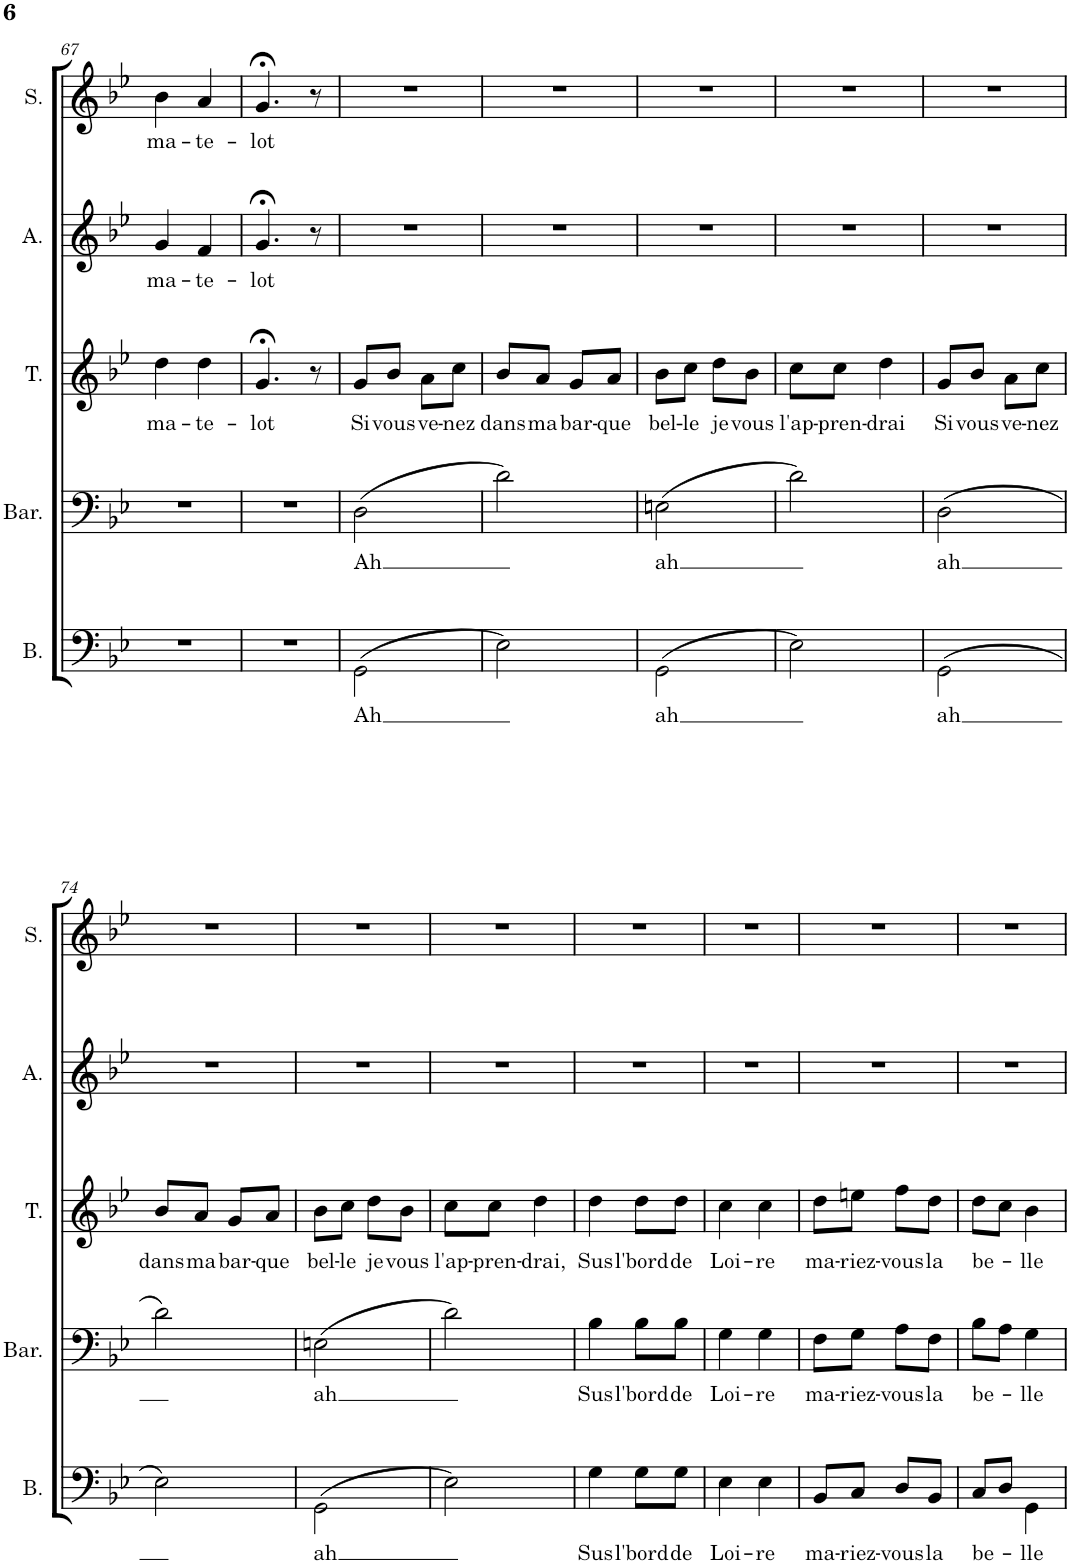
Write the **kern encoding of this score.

**kern	**text	**kern	**text	**kern	**text	**kern	**text	**kern	**text
*part5	*part5	*part4	*part4	*part3	*part3	*part2	*part2	*part1	*part1
*staff5	*staff5	*staff4	*staff4	*staff3	*staff3	*staff2	*staff2	*staff1	*staff1
*I"Bass	*	*I"Baryton	*	*I"Ténor	*	*I"Alto	*	*I"Soprano	*
*I'B.	*	*I'Bar.	*	*I'T.	*	*I'A.	*	*I'S.	*
!!LO:PB:g=z
*clefF4	*	*clefF4	*	*clefG2	*	*clefG2	*	*clefG2	*
*k[b-e-]	*	*k[b-e-]	*	*k[b-e-]	*	*k[b-e-]	*	*k[b-e-]	*
*M2/4	*	*M2/4	*	*M2/4	*	*M2/4	*	*M2/4	*
=67	=67	=67	=67	=67	=67	=67	=67	=67	=67
!	!	!	!	!	!LO:LY:b	!	!LO:LY:b	!	!LO:LY:b
2r	.	2r	.	4dd\	ma-	4g/	ma-	4b-\	ma-
!	!	!	!	!	!LO:LY:b	!	!LO:LY:b	!	!LO:LY:b
.	.	.	.	4dd\	-te-	4f/	-te-	4a/	-te-
=68	=68	=68	=68	=68	=68	=68	=68	=68	=68
!	!	!	!	!	!LO:LY:b	!	!LO:LY:b	!	!LO:LY:b
2r	.	2r	.	4.g;</	-lot	4.g;</	-lot	4.g;</	-lot
.	.	.	.	8r	.	8r	.	8r	.
=69	=69	=69	=69	=69	=69	=69	=69	=69	=69
!	!LO:LY:b	!	!LO:LY:b	!	!LO:LY:b	!	!	!	!
(>2GG\	Ah	(>2D\	Ah	8g/L	Si	2r	.	2r	.
!	!	!	!	!	!LO:LY:b	!	!	!	!
.	.	.	.	8b-/J	vous	.	.	.	.
!	!	!	!	!	!LO:LY:b	!	!	!	!
.	.	.	.	8a\L	ve-	.	.	.	.
!	!	!	!	!	!LO:LY:b	!	!	!	!
.	.	.	.	8cc\J	-nez	.	.	.	.
=70	=70	=70	=70	=70	=70	=70	=70	=70	=70
!	!	!	!	!	!LO:LY:b	!	!	!	!
2E-\)	.	2d\)	.	8b-/L	dans	2r	.	2r	.
!	!	!	!	!	!LO:LY:b	!	!	!	!
.	.	.	.	8a/J	ma	.	.	.	.
!	!	!	!	!	!LO:LY:b	!	!	!	!
.	.	.	.	8g/L	bar-	.	.	.	.
!	!	!	!	!	!LO:LY:b	!	!	!	!
.	.	.	.	8a/J	-que	.	.	.	.
=71	=71	=71	=71	=71	=71	=71	=71	=71	=71
!	!LO:LY:b	!	!LO:LY:b	!	!LO:LY:b	!	!	!	!
(>2GG\	ah	(>2En\	ah	8b-\L	bel-	2r	.	2r	.
!	!	!	!	!	!LO:LY:b	!	!	!	!
.	.	.	.	8cc\J	-le	.	.	.	.
!	!	!	!	!	!LO:LY:b	!	!	!	!
.	.	.	.	8dd\L	je	.	.	.	.
!	!	!	!	!	!LO:LY:b	!	!	!	!
.	.	.	.	8b-\J	vous	.	.	.	.
=72	=72	=72	=72	=72	=72	=72	=72	=72	=72
!	!	!	!	!	!LO:LY:b	!	!	!	!
2E-\)	.	2d\)	.	8cc\L	l'ap-	2r	.	2r	.
!	!	!	!	!	!LO:LY:b	!	!	!	!
.	.	.	.	8cc\J	-pren-	.	.	.	.
!	!	!	!	!	!LO:LY:b	!	!	!	!
.	.	.	.	4dd\	-drai	.	.	.	.
=73	=73	=73	=73	=73	=73	=73	=73	=73	=73
!	!LO:LY:b	!	!LO:LY:b	!	!LO:LY:b	!	!	!	!
(>2GG\	ah	(>2D\	ah	8g/L	Si	2r	.	2r	.
!	!	!	!	!	!LO:LY:b	!	!	!	!
.	.	.	.	8b-/J	vous	.	.	.	.
!	!	!	!	!	!LO:LY:b	!	!	!	!
.	.	.	.	8a\L	ve-	.	.	.	.
!	!	!	!	!	!LO:LY:b	!	!	!	!
.	.	.	.	8cc\J	-nez	.	.	.	.
!!LO:LB:g=z
=74	=74	=74	=74	=74	=74	=74	=74	=74	=74
!	!	!	!	!	!LO:LY:b	!	!	!	!
2E-\)	.	2d\)	.	8b-/L	dans	2r	.	2r	.
!	!	!	!	!	!LO:LY:b	!	!	!	!
.	.	.	.	8a/J	ma	.	.	.	.
!	!	!	!	!	!LO:LY:b	!	!	!	!
.	.	.	.	8g/L	bar-	.	.	.	.
!	!	!	!	!	!LO:LY:b	!	!	!	!
.	.	.	.	8a/J	-que	.	.	.	.
=75	=75	=75	=75	=75	=75	=75	=75	=75	=75
!	!LO:LY:b	!	!LO:LY:b	!	!LO:LY:b	!	!	!	!
(>2GG\	ah	(>2En\	ah	8b-\L	bel-	2r	.	2r	.
!	!	!	!	!	!LO:LY:b	!	!	!	!
.	.	.	.	8cc\J	-le	.	.	.	.
!	!	!	!	!	!LO:LY:b	!	!	!	!
.	.	.	.	8dd\L	je	.	.	.	.
!	!	!	!	!	!LO:LY:b	!	!	!	!
.	.	.	.	8b-\J	vous	.	.	.	.
=76	=76	=76	=76	=76	=76	=76	=76	=76	=76
!	!	!	!	!	!LO:LY:b	!	!	!	!
2E-\)	.	2d\)	.	8cc\L	l'ap-	2r	.	2r	.
!	!	!	!	!	!LO:LY:b	!	!	!	!
.	.	.	.	8cc\J	-pren-	.	.	.	.
!	!	!	!	!	!LO:LY:b	!	!	!	!
.	.	.	.	4dd\	-drai,	.	.	.	.
=77	=77	=77	=77	=77	=77	=77	=77	=77	=77
!	!LO:LY:b	!	!LO:LY:b	!	!LO:LY:b	!	!	!	!
4G\	Sus	4B-\	Sus	4dd\	Sus	2r	.	2r	.
!	!LO:LY:b	!	!LO:LY:b	!	!LO:LY:b	!	!	!	!
8G\L	l'bord	8B-\L	l'bord	8dd\L	l'bord	.	.	.	.
!	!LO:LY:b	!	!LO:LY:b	!	!LO:LY:b	!	!	!	!
8G\J	de	8B-\J	de	8dd\J	de	.	.	.	.
=78	=78	=78	=78	=78	=78	=78	=78	=78	=78
!	!LO:LY:b	!	!LO:LY:b	!	!LO:LY:b	!	!	!	!
4E-\	Loi-	4G\	Loi-	4cc\	Loi-	2r	.	2r	.
!	!LO:LY:b	!	!LO:LY:b	!	!LO:LY:b	!	!	!	!
4E-\	-re	4G\	-re	4cc\	-re	.	.	.	.
=79	=79	=79	=79	=79	=79	=79	=79	=79	=79
!	!LO:LY:b	!	!LO:LY:b	!	!LO:LY:b	!	!	!	!
8BB-/L	ma-	8F\L	ma-	8dd\L	ma-	2r	.	2r	.
!	!LO:LY:b	!	!LO:LY:b	!	!LO:LY:b	!	!	!	!
8C/J	-riez-	8G\J	-riez-	8een\J	-riez-	.	.	.	.
!	!LO:LY:b	!	!LO:LY:b	!	!LO:LY:b	!	!	!	!
8D/L	-vous	8A\L	-vous	8ff\L	-vous	.	.	.	.
!	!LO:LY:b	!	!LO:LY:b	!	!LO:LY:b	!	!	!	!
8BB-/J	la	8F\J	la	8dd\J	la	.	.	.	.
=80	=80	=80	=80	=80	=80	=80	=80	=80	=80
!	!LO:LY:b	!	!LO:LY:b	!	!LO:LY:b	!	!	!	!
8C/L	be-	8B-\L	be-	8dd\L	be-	2r	.	2r	.
8D/J	.	8A\J	.	8cc\J	.	.	.	.	.
!	!LO:LY:b	!	!LO:LY:b	!	!LO:LY:b	!	!	!	!
4GG\	-lle	4G\	-lle	4b-\	-lle	.	.	.	.
=	=	=	=	=	=	=	=	=	=
*-	*-	*-	*-	*-	*-	*-	*-	*-	*-
